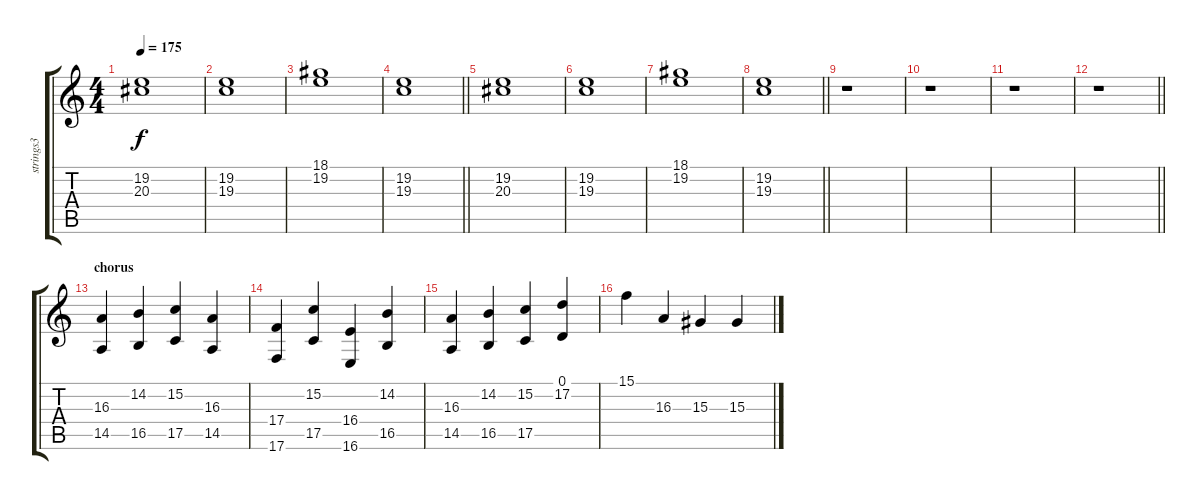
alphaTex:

\track ("strings3" "strings3") {instrument stringensemble1}
\staff {score tabs}
\tuning (D4 A3 F3 C3 G2 C2) {hide}
\ts (4 4)
\tempo 175
\clef g2
\ks c
(19.2 20.3).1{dy f} |
(19.2 19.3).1 |
(18.1 19.2).1 |
\barLineRight lightlight
(19.2 19.3).1 |
(19.2 20.3).1 |
(19.2 19.3).1 |
(18.1 19.2).1 |
\barLineRight lightlight
(19.2 19.3).1 |
\section ("" "")
r.1 |
r.1 |
r.1 |
\barLineRight lightlight
r.1 |
\section ("" "chorus")
(16.3 14.5).4 (14.2 16.5).4 (15.2 17.5).4 (16.3 14.5).4 |
(17.4 17.6).4 (15.2 17.5).4 (16.4 16.6).4 (14.2 16.5).4 |
(16.3 14.5).4 (14.2 16.5).4 (15.2 17.5).4 (0.1 17.2).4 |
15.1.4 16.3.4 15.3.4 15.3.4
